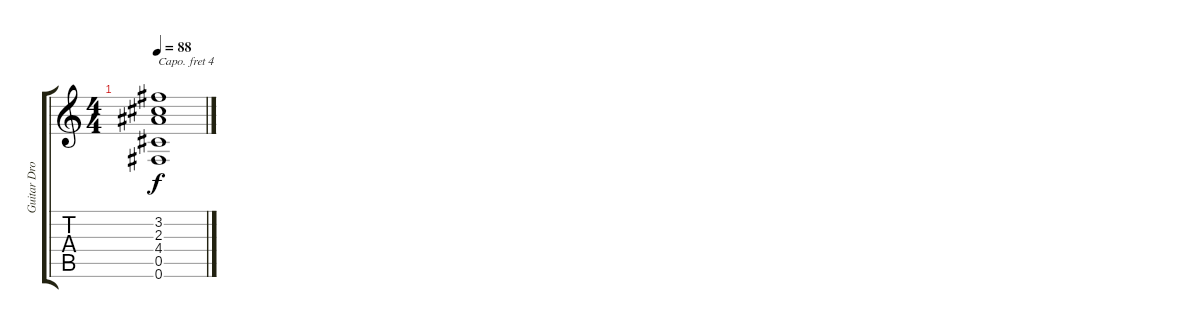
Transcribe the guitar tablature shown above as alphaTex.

\track ("Guitar Dropped D" "Guitar Dro") {instrument acousticguitarsteel}
\staff {score tabs}
\capo 4
\tuning (E4 B3 G3 D3 A2 D2) {hide}
\ts (4 4)
\tempo 88
\clef g2
\ks c
(3.2{t} 2.3{t} 4.4{t} 0.5{t} 0.6{t}).1{dy f}
